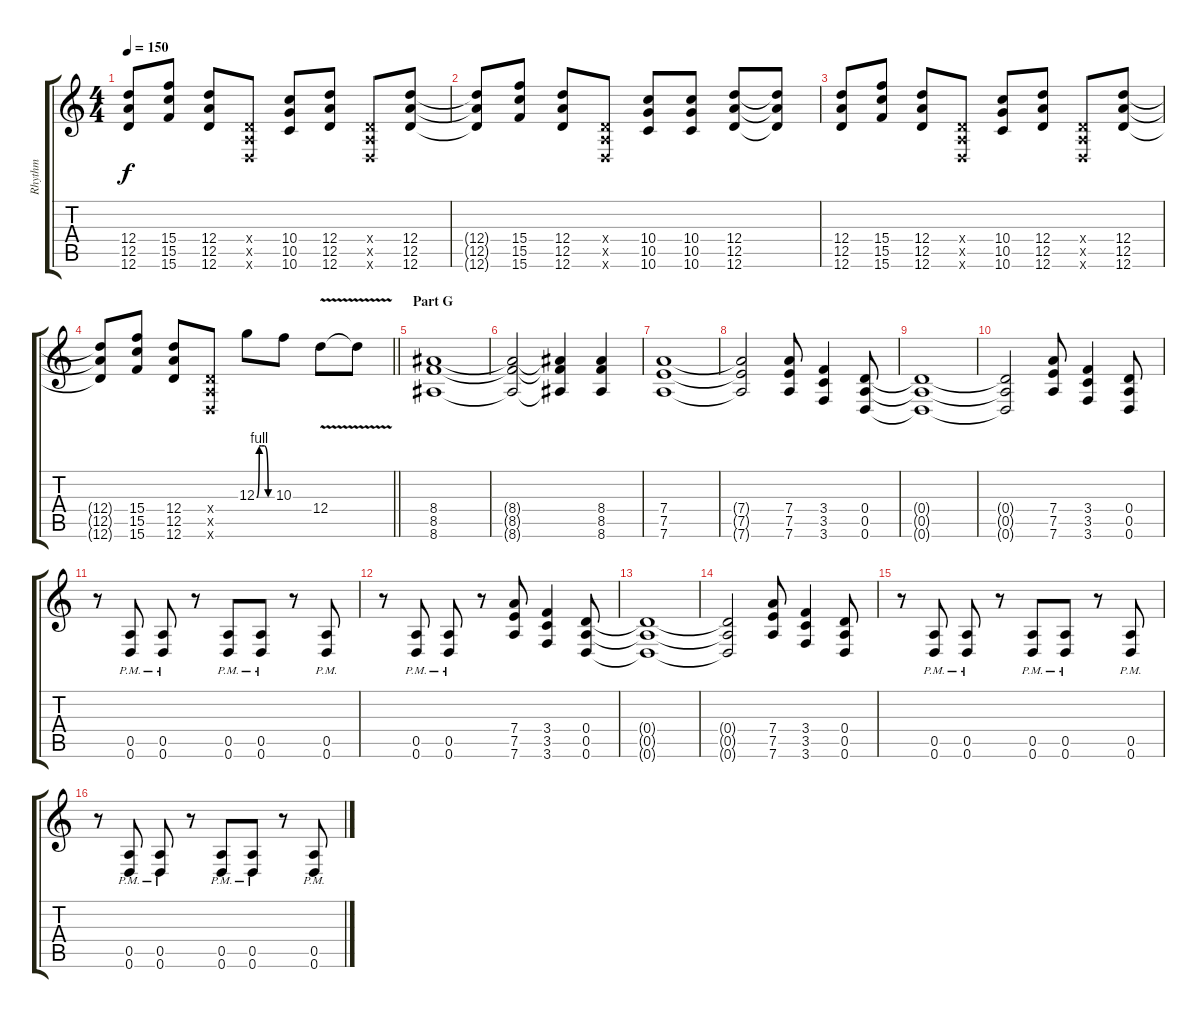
\track ("Rhythm" "Rhythm") {instrument overdrivenguitar}
\staff {score tabs}
\tuning (E4 B3 G3 D3 A2 D2) {hide}
\ts (4 4)
\tempo 150
\clef g2
\ks c
(12.4 12.5 12.6).8{dy f} (15.4 15.5 15.6).8 (12.4 12.5 12.6).8 (0.4{x} 0.5{x} 0.6{x}).8 (10.4 10.5 10.6).8 (12.4 12.5 12.6).8 (0.4{x} 0.5{x} 0.6{x}).8 (12.4 12.5 12.6).8 |
(12.4{t} 12.5{t} 12.6{t}).8 (15.4 15.5 15.6).8 (12.4 12.5 12.6).8 (0.4{x} 0.5{x} 0.6{x}).8 (10.4 10.5 10.6).8 (10.4 10.5 10.6).8 (12.4 12.5 12.6).8 (12.4{t} 12.5{t} 12.6{t}).8 |
(12.4 12.5 12.6).8 (15.4 15.5 15.6).8 (12.4 12.5 12.6).8 (0.4{x} 0.5{x} 0.6{x}).8 (10.4 10.5 10.6).8 (12.4 12.5 12.6).8 (0.4{x} 0.5{x} 0.6{x}).8 (12.4 12.5 12.6).8 |
\barLineRight lightlight
(12.4{t} 12.5{t} 12.6{t}).8 (15.4 15.5 15.6).8 (12.4 12.5 12.6).8 (0.4{x} 0.5{x} 0.6{x}).8 12.3{be (custom 0 0 10 4 19 4 30 4 45 0 60 0)}.8 10.3.8 12.4{v}.8 12.4{t}.8 |
\section ("" "Part G")
(8.4 8.5 8.6).1 |
(8.4{t} 8.5{t} 8.6{t}).2 (8.4{t} 8.5{t} 8.6{t}).4 (8.4 8.5 8.6).4 |
(7.4 7.5 7.6).1 |
(7.4{t} 7.5{t} 7.6{t}).2 (7.4 7.5 7.6).8 (3.4 3.5 3.6).4 (0.4 0.5 0.6).8 |
(0.4{t} 0.5{t} 0.6{t}).1 |
(0.4{t} 0.5{t} 0.6{t}).2 (7.4 7.5 7.6).8 (3.4 3.5 3.6).4 (0.4 0.5 0.6).8 |
r.8 (0.5{pm} 0.6{pm}).8 (0.5{pm} 0.6{pm}).8 r.8 (0.5{pm} 0.6{pm}).8 (0.5{pm} 0.6{pm}).8 r.8 (0.5{pm} 0.6{pm}).8 |
r.8 (0.5{pm} 0.6{pm}).8 (0.5{pm} 0.6{pm}).8 r.8 (7.4 7.5 7.6).8 (3.4 3.5 3.6).4 (0.4 0.5 0.6).8 |
(0.4{t} 0.5{t} 0.6{t}).1 |
(0.4{t} 0.5{t} 0.6{t}).2 (7.4 7.5 7.6).8 (3.4 3.5 3.6).4 (0.4 0.5 0.6).8 |
r.8 (0.5{pm} 0.6{pm}).8 (0.5{pm} 0.6{pm}).8 r.8 (0.5{pm} 0.6{pm}).8 (0.5{pm} 0.6{pm}).8 r.8 (0.5{pm} 0.6{pm}).8 |
r.8 (0.5{pm} 0.6{pm}).8 (0.5{pm} 0.6{pm}).8 r.8 (0.5{pm} 0.6{pm}).8 (0.5{pm} 0.6{pm}).8 r.8 (0.5{pm} 0.6{pm}).8
